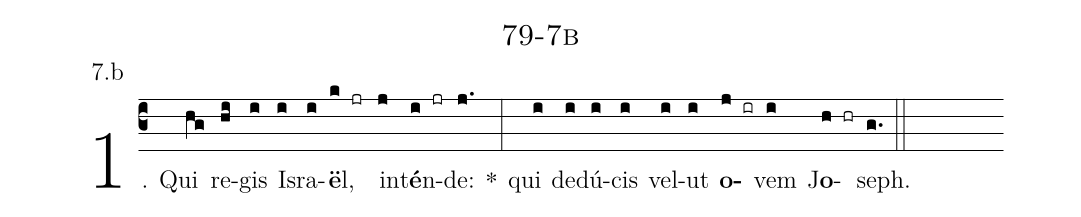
name: 79-7b;
annotation: 7.b;
%%
(c3)1. Qui(hg) re(hi)gis(i) Is(i)ra(i)<b>ë</b>l,(k jr) in(j)t<b>é</b>n(i jr)de:(j.) *(:) qui(i) de(i)dú(i)cis(i) vel(i)ut(i) <b>o</b>(j ir)vem(i) J<b>o</b>(h hr)seph.(g.) (::)
